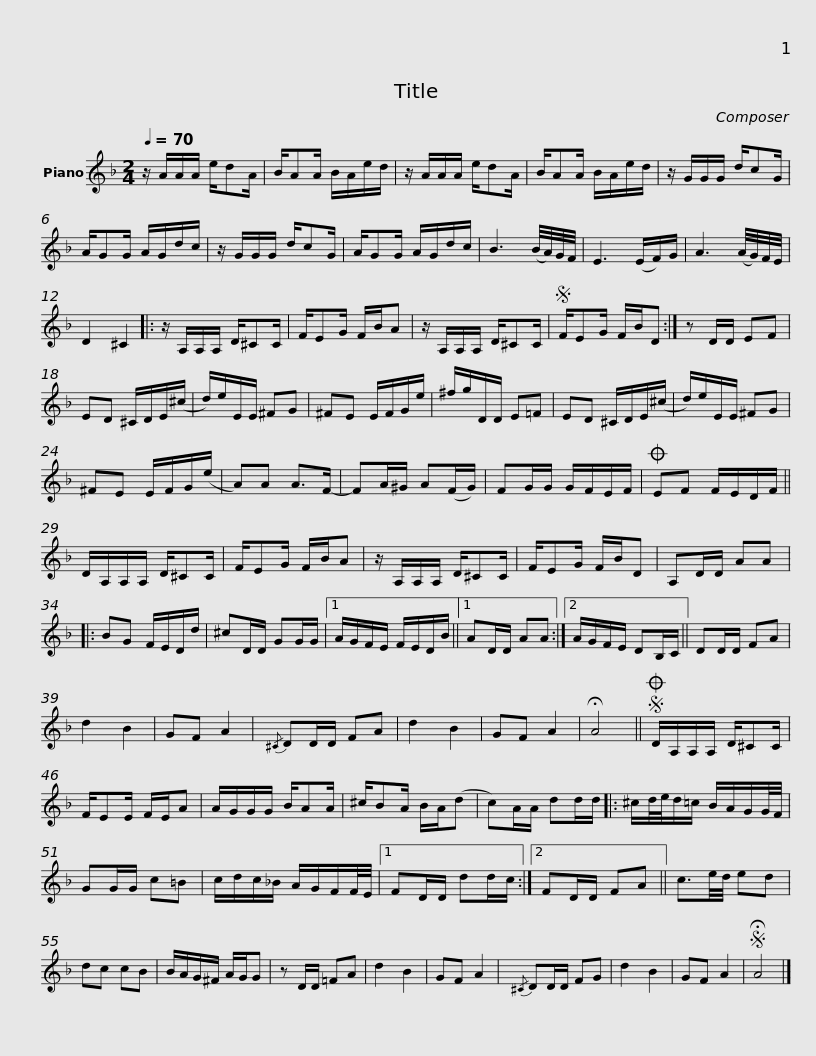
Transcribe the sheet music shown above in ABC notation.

X:1
L:1/8
Q:1/4=70
M:2/4
I:linebreak $
K:F
V:1 treble
V:1
 z/ A/A/A/ e/dA/ | B/AA/ B/A/e/d/ | z/ A/A/A/ e/dA/ | B/AA/ B/A/e/d/ |$ z/ G/G/G/ d/cG/ | %5
 A/GG/ A/G/d/c/ | z/ G/G/G/ d/cG/ | A/GG/ A/G/d/c/ |$ B3 (B/4A/4)G/4F/4 | E3 (E/F/)G/ | %10
 A3 (A/4G/4)F/4E/4 | D2 ^C2 |:$ z/ A,/A,/A,/ D/^CC/ | F/EG/ F/B/A | z/ A,/A,/A,/ D/^CC/ | %15
S F/EG/ F/B/D :|$ z D/D/ EF | ED ^C/D/E/(^c/ | d/)e/E/E/ ^FG | ^FE E/F/G/e/ |$ %20
 ^f/g/D/D/ E=F | ED ^C/D/E/(^c/ | d/)e/E/E/ ^FG | ^FE E/F/G/(e/ |$ A)A A>F- | %25
 FA/^G/ A(F/G/) | FG/G/ G/F/E/F/ |O EF F/E/D/F/ ||$ D/A,/A,/A,/ D/^CC/ | F/EG/ F/B/A | %30
 z/ A,/A,/A,/ D/^CC/ | F/EG/ F/B/D |$ A,D/D/ AA |: BG F/E/D/d/ | ^cD/D/ GG/G/ |1 %35
 A/G/F/E/ F/E/D/B/ ||1$ AD/D/ AA :|2 A/G/F/E/ DB,/C/ || DD/D/ FA | d2 B2 |$ %40
 GF A2 |{/^C} DD/D/ FA | d2 B2 | GF A2 |$ !fermata!A4 || %45
SO D/A,/A,/A,/ D/^CC/ | F/EE/ F/E/A | A/G/G/G/ B/AA/ |$ ^c/BA/ B/A/(d | c)A/A/ dd/d/ |: %50
 ^c/d/4e/4d/=c/ B/A/G/G/4F/4 | GG/G/ c=B |$ c/d/c/_B/ A/G/F/F/4E/4 |1 FD/D/ dd/c/ :|2 FD/D/ FA || %55
 c3/2e/4d/4 ed |$ dc cB | B/A/G/^F/ A/G/G | z D/D/ =FA | d2 B2 |$ %60
 GF A2 |{/^C} DD/D/ FG | d2 B2 | GF A2 |S !fermata!A4 |] %65
